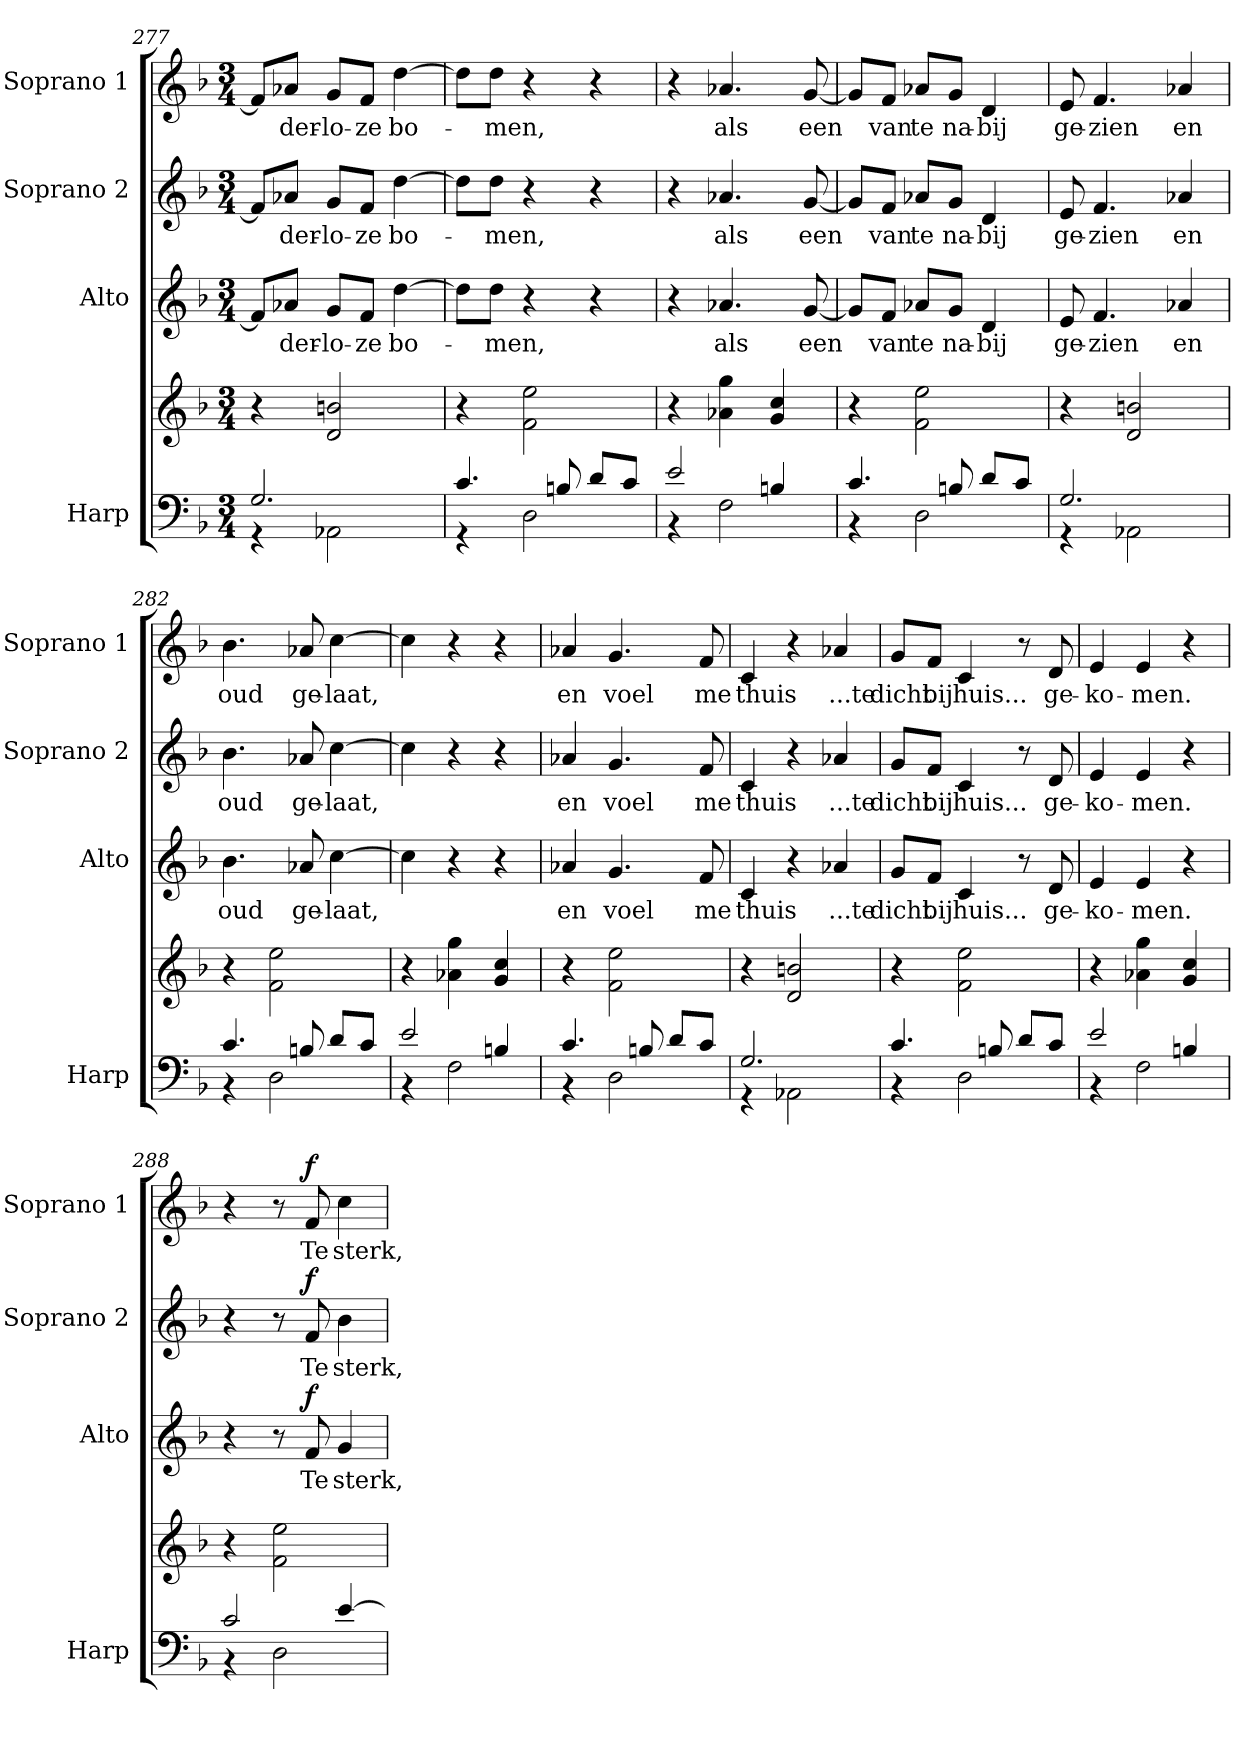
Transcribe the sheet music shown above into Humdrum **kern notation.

**kern	**kern	**kern	**text	**dynam	**kern	**text	**dynam	**kern	**text	**dynam
*part4	*part4	*part3	*part3	*part3	*part2	*part2	*part2	*part1	*part1	*part1
*staff5	*staff4	*staff3	*staff3	*staff3	*staff2	*staff2	*staff2	*staff1	*staff1	*staff1
*I"Harp	*	*I"Alto	*	*	*I"Soprano 2	*	*	*I"Soprano 1	*	*
*I'Harp	*	*I'Alto	*	*	*I'Soprano 2	*	*	*I'Soprano 1	*	*
*clefF4	*clefG2	*clefG2	*	*	*clefG2	*	*	*clefG2	*	*
*k[b-]	*k[b-]	*k[b-]	*	*	*k[b-]	*	*	*k[b-]	*	*
*F:	*F:	*F:	*	*	*F:	*	*	*F:	*	*
*M3/4	*M3/4	*M3/4	*	*	*M3/4	*	*	*M3/4	*	*
=277	=277	=277	=277	=277	=277	=277	=277	=277	=277	=277
*^	*	*	*	*	*	*	*	*	*	*
2.G/	4r	4r	8f/L]	.	.	8f/L]	.	.	8f/L]	.	.
!	!	!	!	!LO:LY:b	!	!	!LO:LY:b	!	!	!LO:LY:b	!
.	.	.	8a-X/J	-der-	.	8a-X/J	-der-	.	8a-X/J	-der-	.
!	!	!	!	!LO:LY:b	!	!	!LO:LY:b	!	!	!LO:LY:b	!
.	2AA-X\	2d/ 2bn/	8g/L	-lo-	.	8g/L	-lo-	.	8g/L	-lo-	.
!	!	!	!	!LO:LY:b	!	!	!LO:LY:b	!	!	!LO:LY:b	!
.	.	.	8f/J	-ze	.	8f/J	-ze	.	8f/J	-ze	.
!	!	!	!	!LO:LY:b	!	!	!LO:LY:b	!	!	!LO:LY:b	!
.	.	.	[4dd\	bo-	.	[4dd\	bo-	.	[4dd\	bo-	.
=278	=278	=278	=278	=278	=278	=278	=278	=278	=278	=278	=278
4.c/	4r	4r	8dd\L]	.	.	8dd\L]	.	.	8dd\L]	.	.
!	!	!	!	!LO:LY:b	!	!	!LO:LY:b	!	!	!LO:LY:b	!
.	.	.	8dd\J	-men,	.	8dd\J	-men,	.	8dd\J	-men,	.
.	2D\	2f\ 2ee\	4r	.	.	4r	.	.	4r	.	.
8Bn/	.	.	.	.	.	.	.	.	.	.	.
8d/L	.	.	4r	.	.	4r	.	.	4r	.	.
8c/J	.	.	.	.	.	.	.	.	.	.	.
=279	=279	=279	=279	=279	=279	=279	=279	=279	=279	=279	=279
2e/	4r	4r	4r	.	.	4r	.	.	4r	.	.
!	!	!	!	!LO:LY:b	!	!	!LO:LY:b	!	!	!LO:LY:b	!
.	2F\	4a-X\ 4gg\	4.a-X/	als	.	4.a-X/	als	.	4.a-X/	als	.
4Bn/	.	4g/ 4cc/	.	.	.	.	.	.	.	.	.
!	!	!	!	!LO:LY:b	!	!	!LO:LY:b	!	!	!LO:LY:b	!
.	.	.	[8g/	een	.	[8g/	een	.	[8g/	een	.
=280	=280	=280	=280	=280	=280	=280	=280	=280	=280	=280	=280
4.c/	4r	4r	8g/L]	.	.	8g/L]	.	.	8g/L]	.	.
!	!	!	!	!LO:LY:b	!	!	!LO:LY:b	!	!	!LO:LY:b	!
.	.	.	8f/J	van	.	8f/J	van	.	8f/J	van	.
!	!	!	!	!LO:LY:b	!	!	!LO:LY:b	!	!	!LO:LY:b	!
.	2D\	2f\ 2ee\	8a-X/L	te	.	8a-X/L	te	.	8a-X/L	te	.
!	!	!	!	!LO:LY:b	!	!	!LO:LY:b	!	!	!LO:LY:b	!
8Bn/	.	.	8g/J	na-	.	8g/J	na-	.	8g/J	na-	.
!	!	!	!	!LO:LY:b	!	!	!LO:LY:b	!	!	!LO:LY:b	!
8d/L	.	.	4d/	-bij	.	4d/	-bij	.	4d/	-bij	.
8c/J	.	.	.	.	.	.	.	.	.	.	.
!!LO:LB:g=z
=281	=281	=281	=281	=281	=281	=281	=281	=281	=281	=281	=281
!	!	!	!	!LO:LY:b	!	!	!LO:LY:b	!	!	!LO:LY:b	!
2.G/	4r	4r	8e/	ge-	.	8e/	ge-	.	8e/	ge-	.
!	!	!	!	!LO:LY:b	!	!	!LO:LY:b	!	!	!LO:LY:b	!
.	.	.	4.f/	-zien	.	4.f/	-zien	.	4.f/	-zien	.
.	2AA-X\	2d/ 2bn/	.	.	.	.	.	.	.	.	.
!	!	!	!	!LO:LY:b	!	!	!LO:LY:b	!	!	!LO:LY:b	!
.	.	.	4a-X/	en	.	4a-X/	en	.	4a-X/	en	.
=282	=282	=282	=282	=282	=282	=282	=282	=282	=282	=282	=282
!	!	!	!	!LO:LY:b	!	!	!LO:LY:b	!	!	!LO:LY:b	!
4.c/	4r	4r	4.b-\	oud	.	4.b-\	oud	.	4.b-\	oud	.
.	2D\	2f\ 2ee\	.	.	.	.	.	.	.	.	.
!	!	!	!	!LO:LY:b	!	!	!LO:LY:b	!	!	!LO:LY:b	!
8Bn/	.	.	8a-X/	ge-	.	8a-X/	ge-	.	8a-X/	ge-	.
!	!	!	!	!LO:LY:b	!	!	!LO:LY:b	!	!	!LO:LY:b	!
8d/L	.	.	[4cc\	-laat,	.	[4cc\	-laat,	.	[4cc\	-laat,	.
8c/J	.	.	.	.	.	.	.	.	.	.	.
=283	=283	=283	=283	=283	=283	=283	=283	=283	=283	=283	=283
2e/	4r	4r	4cc\]	.	.	4cc\]	.	.	4cc\]	.	.
.	2F\	4a-X\ 4gg\	4r	.	.	4r	.	.	4r	.	.
4Bn/	.	4g/ 4cc/	4r	.	.	4r	.	.	4r	.	.
=284	=284	=284	=284	=284	=284	=284	=284	=284	=284	=284	=284
!	!	!	!	!LO:LY:b	!	!	!LO:LY:b	!	!	!LO:LY:b	!
4.c/	4r	4r	4a-X/	en	.	4a-X/	en	.	4a-X/	en	.
!	!	!	!	!LO:LY:b	!	!	!LO:LY:b	!	!	!LO:LY:b	!
.	2D\	2f\ 2ee\	4.g/	voel	.	4.g/	voel	.	4.g/	voel	.
8Bn/	.	.	.	.	.	.	.	.	.	.	.
8d/L	.	.	.	.	.	.	.	.	.	.	.
!	!	!	!	!LO:LY:b	!	!	!LO:LY:b	!	!	!LO:LY:b	!
8c/J	.	.	8f/	me	.	8f/	me	.	8f/	me	.
=285	=285	=285	=285	=285	=285	=285	=285	=285	=285	=285	=285
!	!	!	!	!LO:LY:b	!	!	!LO:LY:b	!	!	!LO:LY:b	!
2.G/	4r	4r	4c/	thuis	.	4c/	thuis	.	4c/	thuis	.
.	2AA-X\	2d/ 2bn/	4r	.	.	4r	.	.	4r	.	.
!	!	!	!	!LO:LY:b	!	!	!LO:LY:b	!	!	!LO:LY:b	!
.	.	.	4a-X/	...te	.	4a-X/	...te	.	4a-X/	...te	.
!!LO:LB:g=z
=286	=286	=286	=286	=286	=286	=286	=286	=286	=286	=286	=286
!	!	!	!	!LO:LY:b	!	!	!LO:LY:b	!	!	!LO:LY:b	!
4.c/	4r	4r	8g/L	dicht	.	8g/L	dicht	.	8g/L	dicht	.
!	!	!	!	!LO:LY:b	!	!	!LO:LY:b	!	!	!LO:LY:b	!
.	.	.	8f/J	bij	.	8f/J	bij	.	8f/J	bij	.
!	!	!	!	!LO:LY:b	!	!	!LO:LY:b	!	!	!LO:LY:b	!
.	2D\	2f\ 2ee\	4c/	huis...	.	4c/	huis...	.	4c/	huis...	.
8Bn/	.	.	.	.	.	.	.	.	.	.	.
8d/L	.	.	8r	.	.	8r	.	.	8r	.	.
!	!	!	!	!LO:LY:b	!	!	!LO:LY:b	!	!	!LO:LY:b	!
8c/J	.	.	8d/	ge-	.	8d/	ge-	.	8d/	ge-	.
=287	=287	=287	=287	=287	=287	=287	=287	=287	=287	=287	=287
!	!	!	!	!LO:LY:b	!	!	!LO:LY:b	!	!	!LO:LY:b	!
2e/	4r	4r	4e/	-ko-	.	4e/	-ko-	.	4e/	-ko-	.
!	!	!	!	!LO:LY:b	!	!	!LO:LY:b	!	!	!LO:LY:b	!
.	2F\	4a-X\ 4gg\	4e/	-men.	.	4e/	-men.	.	4e/	-men.	.
4Bn/	.	4g/ 4cc/	4r	.	.	4r	.	.	4r	.	.
=288	=288	=288	=288	=288	=288	=288	=288	=288	=288	=288	=288
2c/	4r	4r	4r	.	.	4r	.	.	4r	.	.
.	2D\	2f\ 2ee\	8r	.	.	8r	.	.	8r	.	.
!	!	!	!	!LO:LY:b	!LO:DY:a	!	!LO:LY:b	!LO:DY:a	!	!LO:LY:b	!LO:DY:a
.	.	.	8f/	Te	f	8f/	Te	f	8f/	Te	f
!	!	!	!	!LO:LY:b	!	!	!LO:LY:b	!	!	!LO:LY:b	!
[4e/	.	.	4g/	sterk,	.	4b-\	sterk,	.	4cc\	sterk,	.
*v	*v	*	*	*	*	*	*	*	*	*	*
=	=	=	=	=	=	=	=	=	=	=
*-	*-	*-	*-	*-	*-	*-	*-	*-	*-	*-
